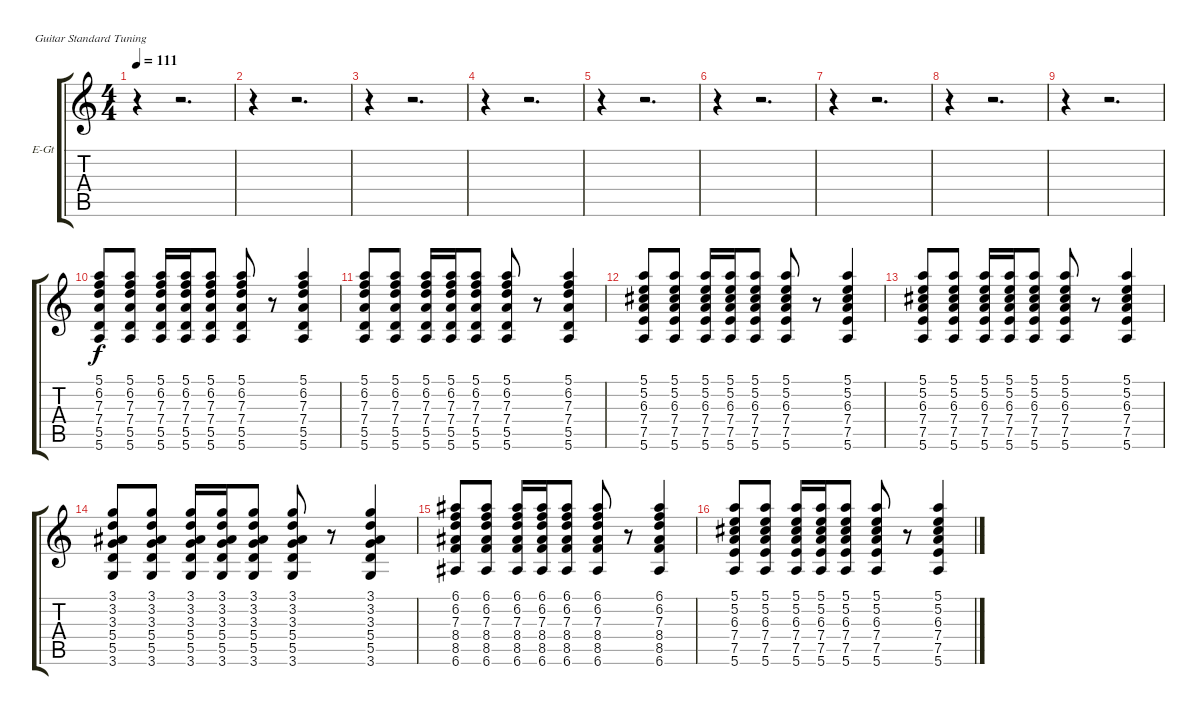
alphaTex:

\bracketExtendMode groupsimilarinstruments
\firstSystemTrackNameOrientation horizontal
\otherSystemsTrackNameOrientation horizontal
\track ("Matt - Overdriven Guitar 2 (Theme)" "E-Gt") {instrument overdrivenguitar}
\staff {score tabs}
\tuning (E4 B3 G3 D3 A2 E2)
\ts (4 4)
\tempo 111
\clef g2
\ks c
r.4{dy f} r.2{d} |
r.4 r.2{d} |
r.4 r.2{d} |
r.4 r.2{d} |
r.4 r.2{d} |
r.4 r.2{d} |
r.4 r.2{d} |
r.4 r.2{d} |
r.4 r.2{d} |
(5.1 6.2 7.3 7.4 5.5 5.6).8 (5.1 6.2 7.3 7.4 5.5 5.6).8 (5.1 6.2 7.3 7.4 5.5 5.6).16 (5.1 6.2 7.3 7.4 5.5 5.6).16 (5.1 6.2 7.3 7.4 5.5 5.6).8 (5.1 6.2 7.3 7.4 5.5 5.6).8 r.8 (5.1 6.2 7.3 7.4 5.5 5.6).4 |
(5.1 6.2 7.3 7.4 5.5 5.6).8 (5.1 6.2 7.3 7.4 5.5 5.6).8 (5.1 6.2 7.3 7.4 5.5 5.6).16 (5.1 6.2 7.3 7.4 5.5 5.6).16 (5.1 6.2 7.3 7.4 5.5 5.6).8 (5.1 6.2 7.3 7.4 5.5 5.6).8 r.8 (5.1 6.2 7.3 7.4 5.5 5.6).4 |
(5.1 5.2 6.3 7.4 7.5 5.6).8 (5.1 5.2 6.3 7.4 7.5 5.6).8 (5.1 5.2 6.3 7.4 7.5 5.6).16 (5.1 5.2 6.3 7.4 7.5 5.6).16 (5.1 5.2 6.3 7.4 7.5 5.6).8 (5.1 5.2 6.3 7.4 7.5 5.6).8 r.8 (5.1 5.2 6.3 7.4 7.5 5.6).4 |
(5.1 5.2 6.3 7.4 7.5 5.6).8 (5.1 5.2 6.3 7.4 7.5 5.6).8 (5.1 5.2 6.3 7.4 7.5 5.6).16 (5.1 5.2 6.3 7.4 7.5 5.6).16 (5.1 5.2 6.3 7.4 7.5 5.6).8 (5.1 5.2 6.3 7.4 7.5 5.6).8 r.8 (5.1 5.2 6.3 7.4 7.5 5.6).4 |
(3.1 3.2 3.3 5.4 5.5 3.6).8 (3.1 3.2 3.3 5.4 5.5 3.6).8 (3.1 3.2 3.3 5.4 5.5 3.6).16 (3.1 3.2 3.3 5.4 5.5 3.6).16 (3.1 3.2 3.3 5.4 5.5 3.6).8 (3.1 3.2 3.3 5.4 5.5 3.6).8 r.8 (3.1 3.2 3.3 5.4 5.5 3.6).4 |
(6.1 6.2 7.3 8.4 8.5 6.6).8 (6.1 6.2 7.3 8.4 8.5 6.6).8 (6.1 6.2 7.3 8.4 8.5 6.6).16 (6.1 6.2 7.3 8.4 8.5 6.6).16 (6.1 6.2 7.3 8.4 8.5 6.6).8 (6.1 6.2 7.3 8.4 8.5 6.6).8 r.8 (6.1 6.2 7.3 8.4 8.5 6.6).4 |
(5.1 5.2 6.3 7.4 7.5 5.6).8 (5.1 5.2 6.3 7.4 7.5 5.6).8 (5.1 5.2 6.3 7.4 7.5 5.6).16 (5.1 5.2 6.3 7.4 7.5 5.6).16 (5.1 5.2 6.3 7.4 7.5 5.6).8 (5.1 5.2 6.3 7.4 7.5 5.6).8 r.8 (5.1 5.2 6.3 7.4 7.5 5.6).4
